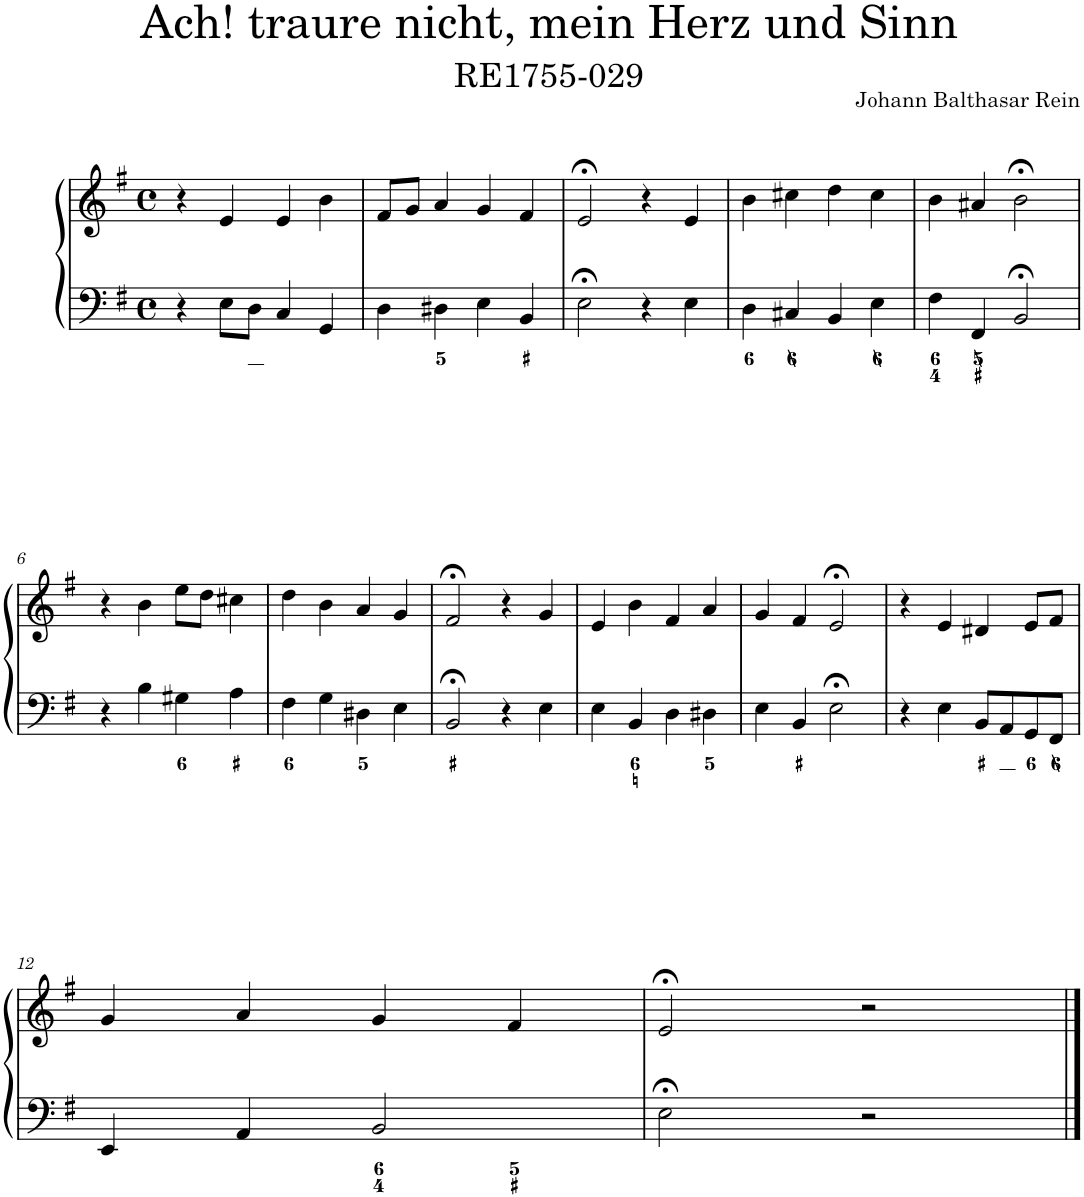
**kern	**kern
*part1	*part1
*staff2	*staff1
*I"Piano	*
*I'Pno.	*
*clefF4	*clefG2
*k[f#]	*k[f#]
*M4/4	*M4/4
*met(c)	*met(c)
=1	=1
4r	4r
8E\L	4e/
8D\J	.
4C/	4e/
4GG/	4b\
=2	=2
4D\	8f#/L
.	8g/J
4D#X\	4a/
4E\	4g/
4BB/	4f#/
=3	=3
2E;<\	2e;</
4r	4r
4E\	4e/
=4	=4
4D\	4b\
4C#X/	4cc#X\
4BB/	4dd\
4E\	4cc#\
=5	=5
4F#\	4b\
4FF#/	4a#X/
2BB;</	2b;<\
!!LO:LB:g=z
=6	=6
4r	4r
4B\	4b\
4G#X\	8ee\L
.	8dd\J
4A\	4cc#X\
=7	=7
4F#\	4dd\
4G\	4b\
4D#X\	4a/
4E\	4g/
=8	=8
2BB;</	2f#;</
4r	4r
4E\	4g/
=9	=9
4E\	4e/
4BB/	4b\
4D\	4f#/
4D#X\	4a/
=10	=10
4E\	4g/
4BB/	4f#/
2E;<\	2e;</
=11	=11
4r	4r
4E\	4e/
8BB/L	4d#X/
8AA/	.
8GG/	8e/L
8FF#/J	8f#/J
!!LO:LB:g=z
=12	=12
4EE/	4g/
4AA/	4a/
2BB/	4g/
.	4f#/
=13	=13
2E;<\	2e;</
2r	2r
==	==
*-	*-
